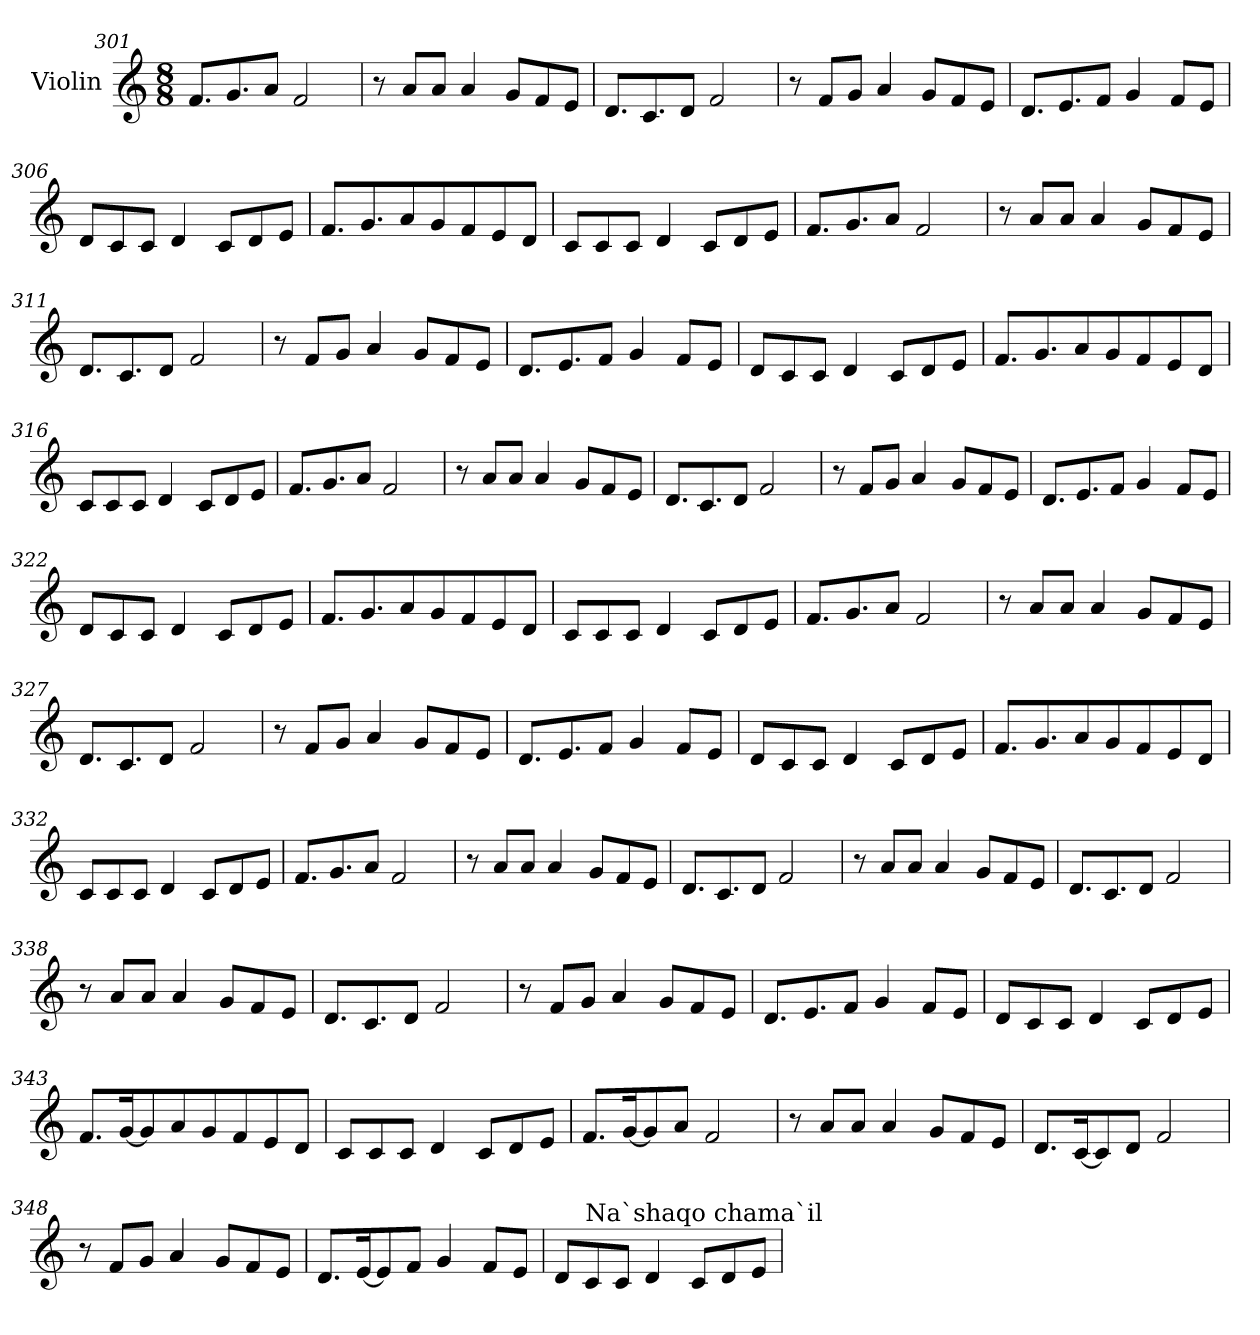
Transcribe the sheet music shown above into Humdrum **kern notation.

**kern
*part1
*staff1
*I"Violin
!!LO:PB:g=z
*clefG2
*k[]
*C:
*M8/8
=301
8.f/L
8.g/
8a/J
2f/
=302
8r
8a/L
8a/J
4a/
8g/L
8f/
8e/J
=303
8.d/L
8.c/
8d/J
2f/
!!LO:PB:g=z
=304
8r
8f/L
8g/J
4a/
8g/L
8f/
8e/J
=305
8.d/L
8.e/
8f/J
4g/
8f/L
8e/J
!!LO:PB:g=z
=306
8d/L
8c/
8c/J
4d/
8c/L
8d/
8e/J
=307
8.f/L
8.g/
8a/
8g/
8f/
8e/
8d/J
=308
8c/L
8c/
8c/J
4d/
8c/L
8d/
8e/J
!!LO:PB:g=z
=309
8.f/L
8.g/
8a/J
2f/
!!LO:PB:g=z
=310
8r
8a/L
8a/J
4a/
8g/L
8f/
8e/J
=311
8.d/L
8.c/
8d/J
2f/
=312
8r
8f/L
8g/J
4a/
8g/L
8f/
8e/J
!!LO:PB:g=z
=313
8.d/L
8.e/
8f/J
4g/
8f/L
8e/J
!!LO:PB:g=z
=314
8d/L
8c/
8c/J
4d/
8c/L
8d/
8e/J
=315
8.f/L
8.g/
8a/
8g/
8f/
8e/
8d/J
=316
8c/L
8c/
8c/J
4d/
8c/L
8d/
8e/J
!!LO:PB:g=z
=317
8.f/L
8.g/
8a/J
2f/
!!LO:PB:g=z
=318
8r
8a/L
8a/J
4a/
8g/L
8f/
8e/J
=319
8.d/L
8.c/
8d/J
2f/
=320
8r
8f/L
8g/J
4a/
8g/L
8f/
8e/J
!!LO:PB:g=z
=321
8.d/L
8.e/
8f/J
4g/
8f/L
8e/J
!!LO:PB:g=z
=322
8d/L
8c/
8c/J
4d/
8c/L
8d/
8e/J
=323
8.f/L
8.g/
8a/
8g/
8f/
8e/
8d/J
=324
8c/L
8c/
8c/J
4d/
8c/L
8d/
8e/J
!!LO:PB:g=z
=325
8.f/L
8.g/
8a/J
2f/
!!LO:PB:g=z
=326
8r
8a/L
8a/J
4a/
8g/L
8f/
8e/J
=327
8.d/L
8.c/
8d/J
2f/
=328
8r
8f/L
8g/J
4a/
8g/L
8f/
8e/J
!!LO:PB:g=z
=329
8.d/L
8.e/
8f/J
4g/
8f/L
8e/J
=330
8d/L
8c/
8c/J
4d/
8c/L
8d/
8e/J
=331
8.f/L
8.g/
8a/
8g/
8f/
8e/
8d/J
!!LO:PB:g=z
=332
8c/L
8c/
8c/J
4d/
8c/L
8d/
8e/J
=333
8.f/L
8.g/
8a/J
2f/
!!LO:PB:g=z
=334
8r
8a/L
8a/J
4a/
8g/L
8f/
8e/J
=335
8.d/L
8.c/
8d/J
2f/
=336
8r
8a/L
8a/J
4a/
8g/L
8f/
8e/J
!!LO:PB:g=z
=337
8.d/L
8.c/
8d/J
2f/
=338
8r
8a/L
8a/J
4a/
8g/L
8f/
8e/J
!!LO:PB:g=z
=339
8.d/L
8.c/
8d/J
2f/
=340
8r
8f/L
8g/J
4a/
8g/L
8f/
8e/J
=341
8.d/L
8.e/
8f/J
4g/
8f/L
8e/J
!!LO:PB:g=z
=342
8d/L
8c/
8c/J
4d/
8c/L
8d/
8e/J
!!LO:PB:g=z
=343
8.f/L
[16g/K
8g/]
8a/
8g/
8f/
8e/
8d/J
=344
8c/L
8c/
8c/J
4d/
8c/L
8d/
8e/J
!!LO:PB:g=z
=345
8.f/L
[16g/K
8g/]
8a/J
2f/
=346
8r
8a/L
8a/J
4a/
8g/L
8f/
8e/J
!!LO:PB:g=z
=347
8.d/L
[16c/K
8c/]
8d/J
2f/
=348
8r
8f/L
8g/J
4a/
8g/L
8f/
8e/J
=349
8.d/L
[16e/K
8e/]
8f/J
4g/
8f/L
8e/J
!!LO:PB:g=z
=350
8d/L
!LO:TX:a:t=Na`shaqo chama`il
8c/
8c/J
4d/
8c/L
8d/
8e/J
=
*-
